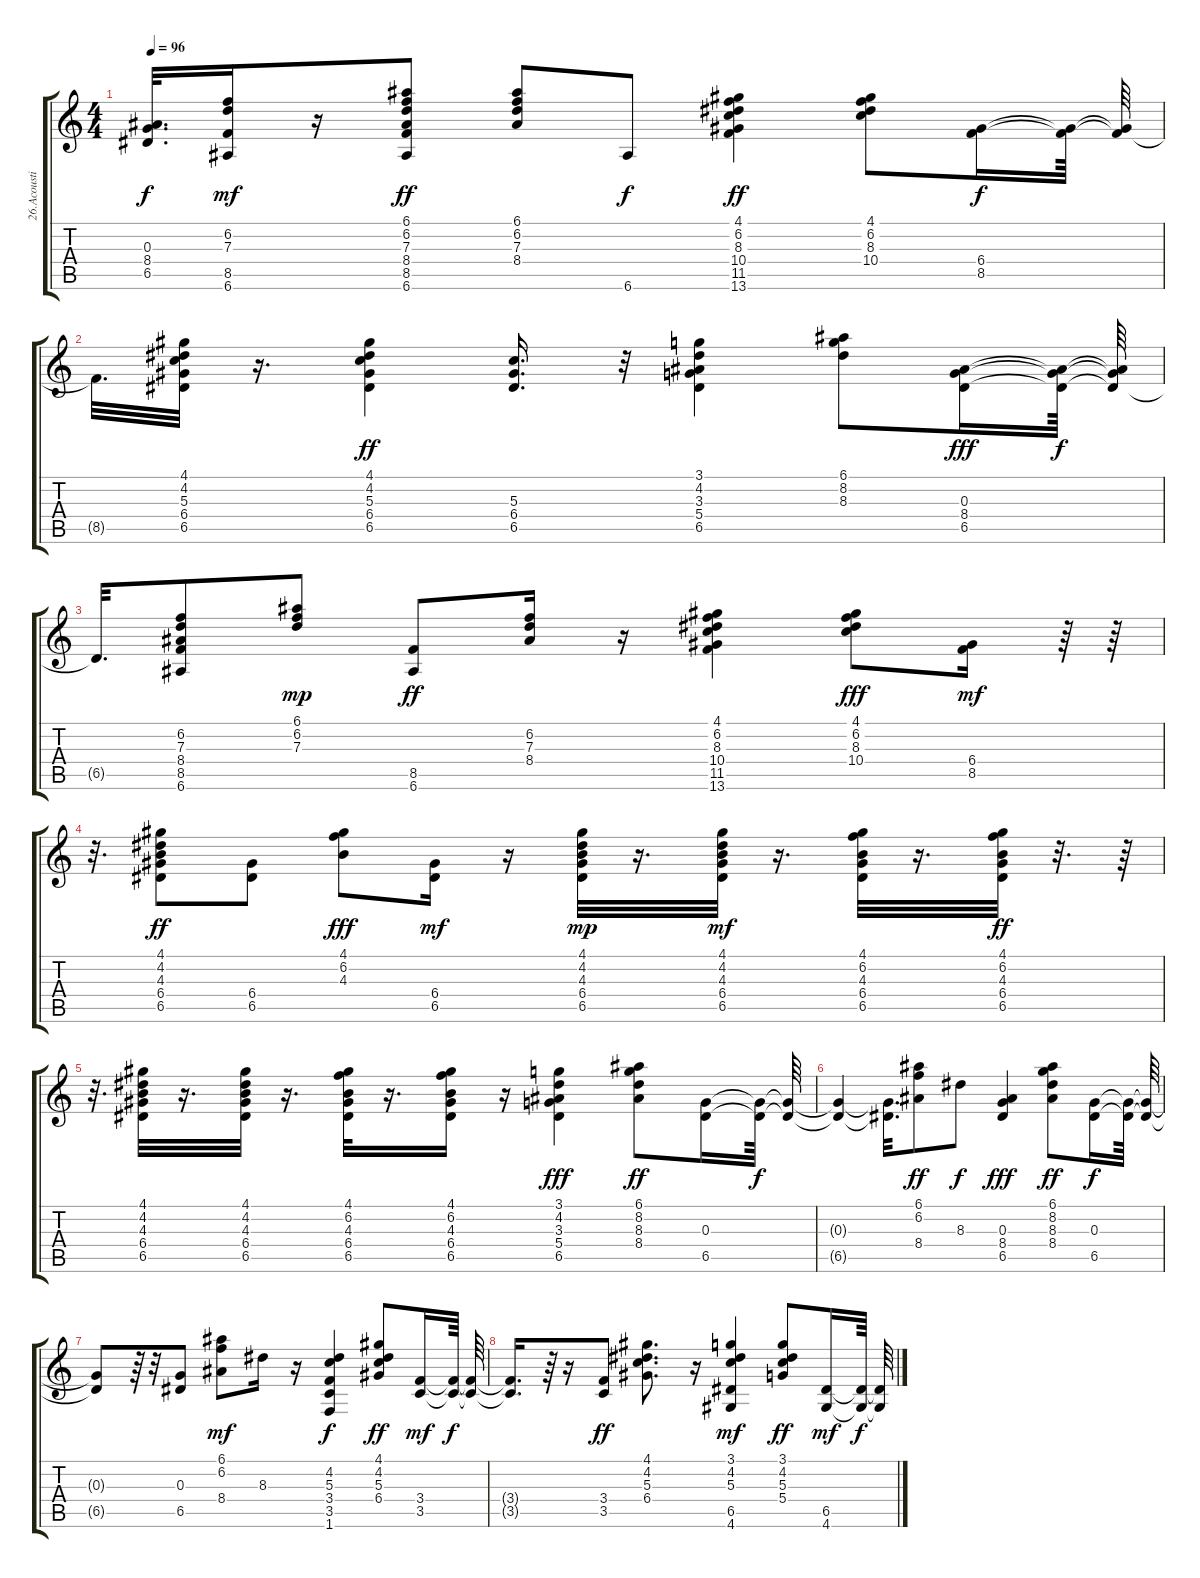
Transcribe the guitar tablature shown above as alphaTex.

\track ("26.Acoustic Guitar (steel)" "26.Acousti") {instrument acousticguitarsteel}
\staff {score tabs}
\tuning (E4 B3 G3 D3 A2 E2) {hide}
\ts (4 4)
\tempo 96
\clef g2
\ks c
(0.3{t} 8.4{t} 6.5{t}).32{d dy f} (6.2 7.3 8.5 6.6).16{dy mf} r.16 (6.1 6.2 7.3 8.4 8.5 6.6).8{dy ff} (6.1 6.2 7.3 8.4).8 6.6.8{dy f} (4.1 6.2 8.3 10.4 11.5 13.6).4{dy ff} (4.1 6.2 8.3 10.4).8 (6.4 8.5).16{dy f} (6.4{t} 8.5{t}).64 (6.4{t} 8.5{t}).64 |
8.5{t}.32{d} (4.1 4.2 5.3 6.4 6.5).32 r.16{d} (4.1 4.2 5.3 6.4 6.5).4{dy ff} (5.3 6.4 6.5).16{d} r.32 (3.1 4.2 3.3 5.4 6.5).4 (6.1 8.2 8.3).8 (0.3 8.4 6.5).16{dy fff} (0.3{t} 8.4{t} 6.5{t}).64{dy f} (0.3{t} 8.4{t} 6.5{t}).64 |
6.5{t}.32{d} (6.2 7.3 8.4 8.5 6.6).8 (6.1 6.2 7.3).8{dy mp} (8.5 6.6).8{dy ff} (6.2 7.3 8.4).16 r.16 (4.1 6.2 8.3 10.4 11.5 13.6).4 (4.1 6.2 8.3 10.4).8{dy fff} (6.4 8.5).16{dy mf} r.64 r.64 |
r.32{d} (4.1 4.2 4.3 6.4 6.5).8{dy ff} (6.4 6.5).8 (4.1 6.2 4.3).8{dy fff} (6.4 6.5).16{dy mf} r.16 (4.1 4.2 4.3 6.4 6.5).32{dy mp} r.16{d} (4.1 4.2 4.3 6.4 6.5).32{dy mf} r.16{d} (4.1 6.2 4.3 6.4 6.5).32 r.16{d} (4.1 6.2 4.3 6.4 6.5).32{dy ff} r.32{d} r.64 |
r.32{d} (4.1 4.2 4.3 6.4 6.5).32 r.16{d} (4.1 4.2 4.3 6.4 6.5).32 r.16{d} (4.1 6.2 4.3 6.4 6.5).32 r.16{d} (4.1 6.2 4.3 6.4 6.5).16 r.16 (3.1 4.2 3.3 5.4 6.5).4{dy fff} (6.1 8.2 8.3 8.4).8{dy ff} (0.3 6.5).16 (0.3{t} 6.5{t}).64{dy f} (0.3{t} 6.5{t}).64 |
(0.3{t} 6.5{t}).4 (0.3{t} 6.5{t}).32{d} (6.1 6.2 8.4).8{dy ff} 8.3.8{dy f} (0.3 8.4 6.5).4{dy fff} (6.1 8.2 8.3 8.4).8{dy ff} (0.3 6.5).16{dy f} (0.3{t} 6.5{t}).64 (0.3{t} 6.5{t}).64 |
(0.3{t} 6.5{t}).8 r.64 r.32 (0.3 6.5).8 (6.1 6.2 8.4).8{dy mf} 8.3.16 r.16 (4.2 5.3 3.4 3.5 1.6).4{dy f} (4.1 4.2 5.3 6.4).8{dy ff} (3.4 3.5).16{dy mf} (3.4{t} 3.5{t}).64{dy f} (3.4{t} 3.5{t}).64 |
(3.4{t} 3.5{t}).16{d} r.64 r.16 (3.4 3.5).8{dy ff} (4.1 4.2 5.3 6.4).8{d} r.16 (3.1 4.2 5.3 6.5 4.6).4{dy mf} (3.1 4.2 5.3 5.4).8{dy ff} (6.5 4.6).16{dy mf} (6.5{t} 4.6{t}).64{dy f} (6.5{t} 4.6{t}).64
